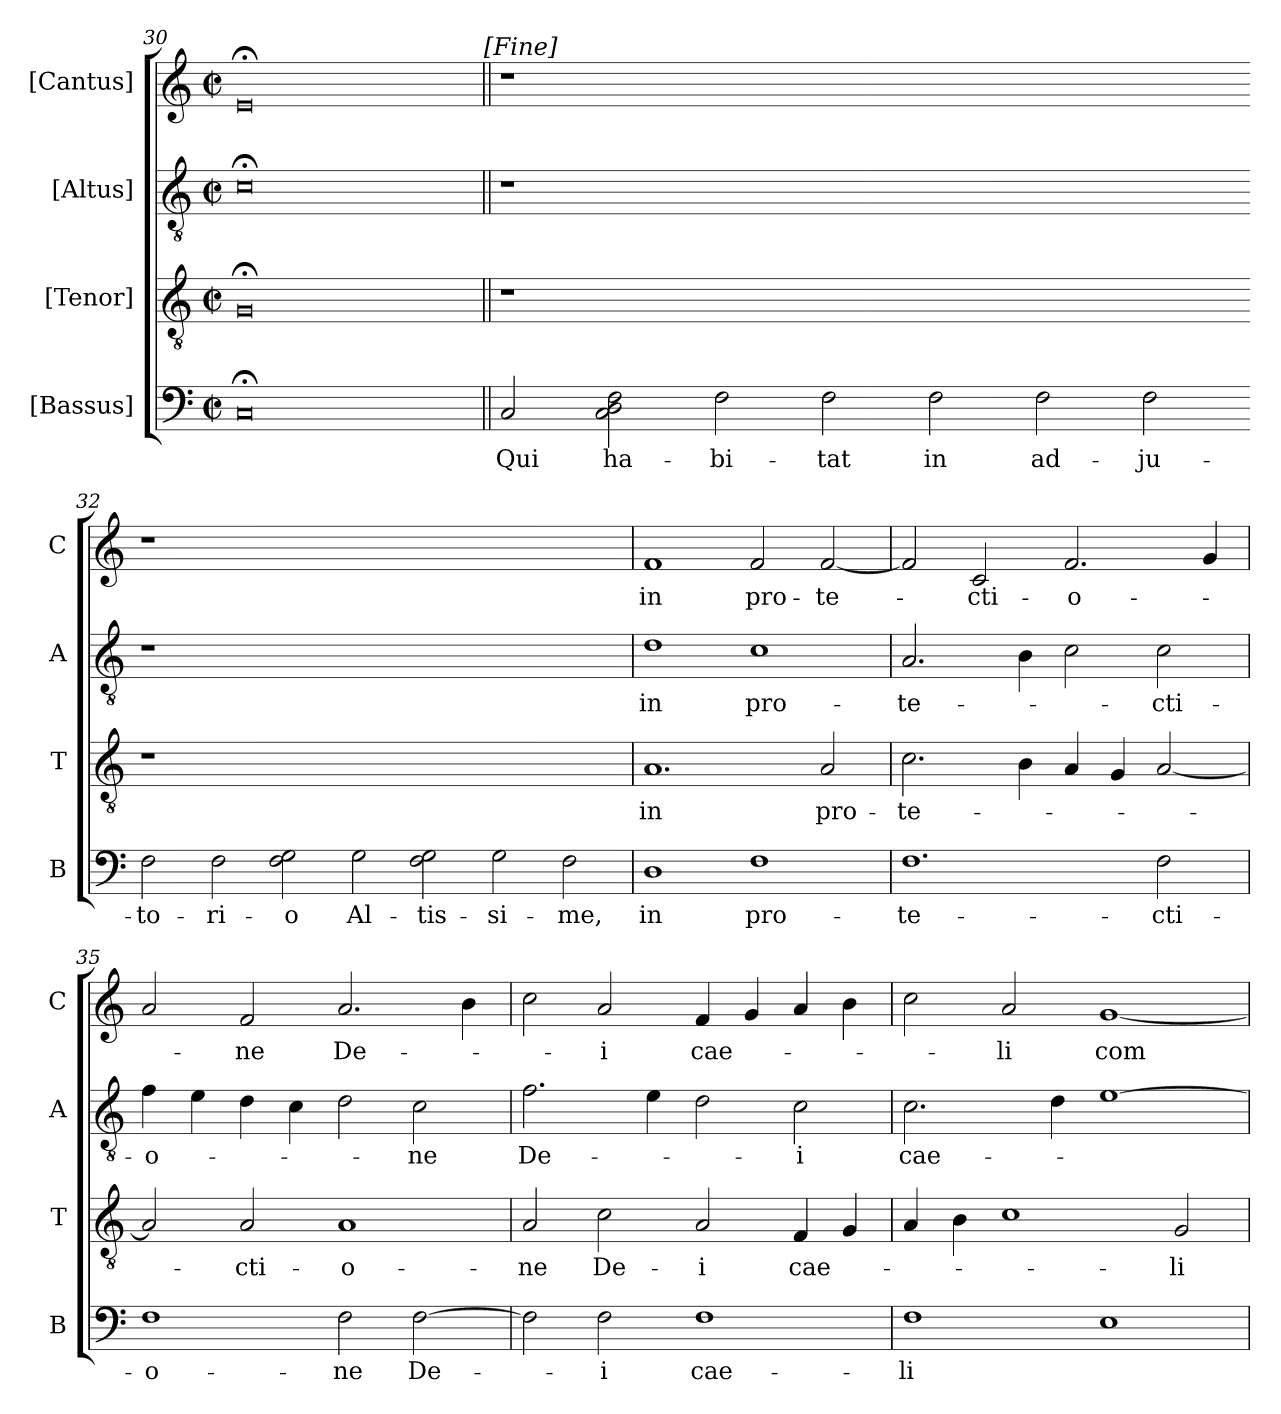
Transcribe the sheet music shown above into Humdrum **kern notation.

**kern	**text	**kern	**text	**kern	**text	**kern	**text
*part4	*part4	*part3	*part3	*part2	*part2	*part1	*part1
*staff4	*staff4	*staff3	*staff3	*staff2	*staff2	*staff1	*staff1
*I"[Bassus]	*	*I"[Tenor]	*	*I"[Altus]	*	*I"[Cantus]	*
*I'B	*	*I'T	*	*I'A	*	*I'C	*
*clefF4	*	*clefGv2	*	*clefGv2	*	*clefG2	*
*k[]	*	*k[]	*	*k[]	*	*k[]	*
*C:	*	*C:	*	*C:	*	*C:	*
*M2/2	*	*M2/2	*	*M2/2	*	*M2/2	*
*met(c|)	*	*met(c|)	*	*met(c|)	*	*met(c|)	*
=30	=30	=30	=30	=30	=30	=30	=30
0C;<	.	0G;<	.	0c;<	.	0e;<	.
!	!	!	!	!	!	!LO:TX:a:B:t=[Fine]	!
!!LO:LB:g=z
=31||	=31||	=31||	=31||	=31||	=31||	=31||	=31||
!	!LO:LY:b	!	!	!	!	!	!
2C	Qui	1r	.	1r	.	1r	.
!	!LO:LY:b	!	!	!	!	!	!
2C\ 2D\ 2F\	ha-	.	.	.	.	.	.
!	!LO:LY:b	!	!	!	!	!	!
2F	-bi-	0ryy	.	0ryy	.	0ryy	.
!	!LO:LY:b	!	!	!	!	!	!
2F	-tat	.	.	.	.	.	.
!	!LO:LY:b	!	!	!	!	!	!
2F	in	.	.	.	.	.	.
!	!LO:LY:b	!	!	!	!	!	!
2F	ad-	.	.	.	.	.	.
!	!LO:LY:b	!	!	!	!	!	!
2F	-ju-	2ryy	.	2ryy	.	2ryy	.
=32-	=32-	=32-	=32-	=32-	=32-	=32-	=32-
!	!LO:LY:b	!	!	!	!	!	!
2F	-to-	1r	.	1r	.	1r	.
!	!LO:LY:b	!	!	!	!	!	!
2F	-ri-	.	.	.	.	.	.
!	!LO:LY:b	!	!	!	!	!	!
2F 2G	-o	0ryy	.	0ryy	.	0ryy	.
!	!LO:LY:b	!	!	!	!	!	!
2G	Al-	.	.	.	.	.	.
!	!LO:LY:b	!	!	!	!	!	!
2F 2G	-tis-	.	.	.	.	.	.
!	!LO:LY:b	!	!	!	!	!	!
2G	-si-	.	.	.	.	.	.
!	!LO:LY:b	!	!	!	!	!	!
2F>	-me,	2ryy	.	2ryy	.	2ryy	.
=33	=33	=33	=33	=33	=33	=33	=33
!	!LO:LY:b	!	!LO:LY:b	!	!LO:LY:b	!	!LO:LY:b
1D	in	1.A	in	1d	in	1f	in
!	!LO:LY:b	!	!	!	!LO:LY:b	!	!LO:LY:b
1F	pro-	.	.	1c	pro-	2f/	pro-
!	!	!	!LO:LY:b	!	!	!	!LO:LY:b
.	.	2A/	pro-	.	.	[2f/	-te-
=34	=34	=34	=34	=34	=34	=34	=34
!	!LO:LY:b	!	!LO:LY:b	!	!LO:LY:b	!	!
1.F	-te-	2.c\	-te-	2.A/	-te-	2f/]	.
!	!	!	!	!	!	!	!LO:LY:b
.	.	.	.	.	.	2c/	-cti-
.	.	4B\	.	4B\	.	.	.
!	!	!	!	!	!	!	!LO:LY:b
.	.	4A/	.	2c\	.	2.f/	-o-
.	.	4G/	.	.	.	.	.
!	!LO:LY:b	!	!	!	!LO:LY:b	!	!
2F\	-cti-	[2A/	.	2c\	-cti-	.	.
.	.	.	.	.	.	4g/	.
=35	=35	=35	=35	=35	=35	=35	=35
!	!LO:LY:b	!	!	!	!LO:LY:b	!	!
1F	-o-	2A/]	.	4f\	-o-	2a/	.
.	.	.	.	4e\	.	.	.
!	!	!	!LO:LY:b	!	!	!	!LO:LY:b
.	.	2A/	-cti-	4d\	.	2f/	-ne
.	.	.	.	4c\	.	.	.
!	!LO:LY:b	!	!LO:LY:b	!	!	!	!LO:LY:b
2F\	-ne	1A	-o-	2d\	.	2.a/	De-
!	!LO:LY:b	!	!	!	!LO:LY:b	!	!
[2F\	De-	.	.	2c\	-ne	.	.
.	.	.	.	.	.	4b\	.
!!LO:LB:g=z
=36	=36	=36	=36	=36	=36	=36	=36
!	!	!	!LO:LY:b	!	!LO:LY:b	!	!
2F\]	.	2A/	-ne	2.f\	De-	2cc\	.
!	!LO:LY:b	!	!LO:LY:b	!	!	!	!LO:LY:b
2F\	-i	2c\	De-	.	.	2a/	-i
.	.	.	.	4e\	.	.	.
!	!LO:LY:b	!	!LO:LY:b	!	!	!	!LO:LY:b
1F	cae-	2A/	-i	2d\	.	4f/	cae-
.	.	.	.	.	.	4g/	.
!	!	!	!LO:LY:b	!	!LO:LY:b	!	!
.	.	4F/	cae-	2c\	-i	4a/	.
.	.	4G/	.	.	.	4b\	.
=37	=37	=37	=37	=37	=37	=37	=37
!	!LO:LY:b	!	!	!	!LO:LY:b	!	!
1F	-li	4A/	.	2.c\	cae-	2cc\	.
.	.	4B\	.	.	.	.	.
!	!	!	!	!	!	!	!LO:LY:b
.	.	1c	.	.	.	2a/	-li
.	.	.	.	4d\	.	.	.
!	!	!	!	!	!	!	!LO:LY:b
1E	.	.	.	[1e	.	[1g	com-
!	!	!	!LO:LY:b	!	!	!	!
.	.	2G/	-li	.	.	.	.
=	=	=	=	=	=	=	=
*-	*-	*-	*-	*-	*-	*-	*-
